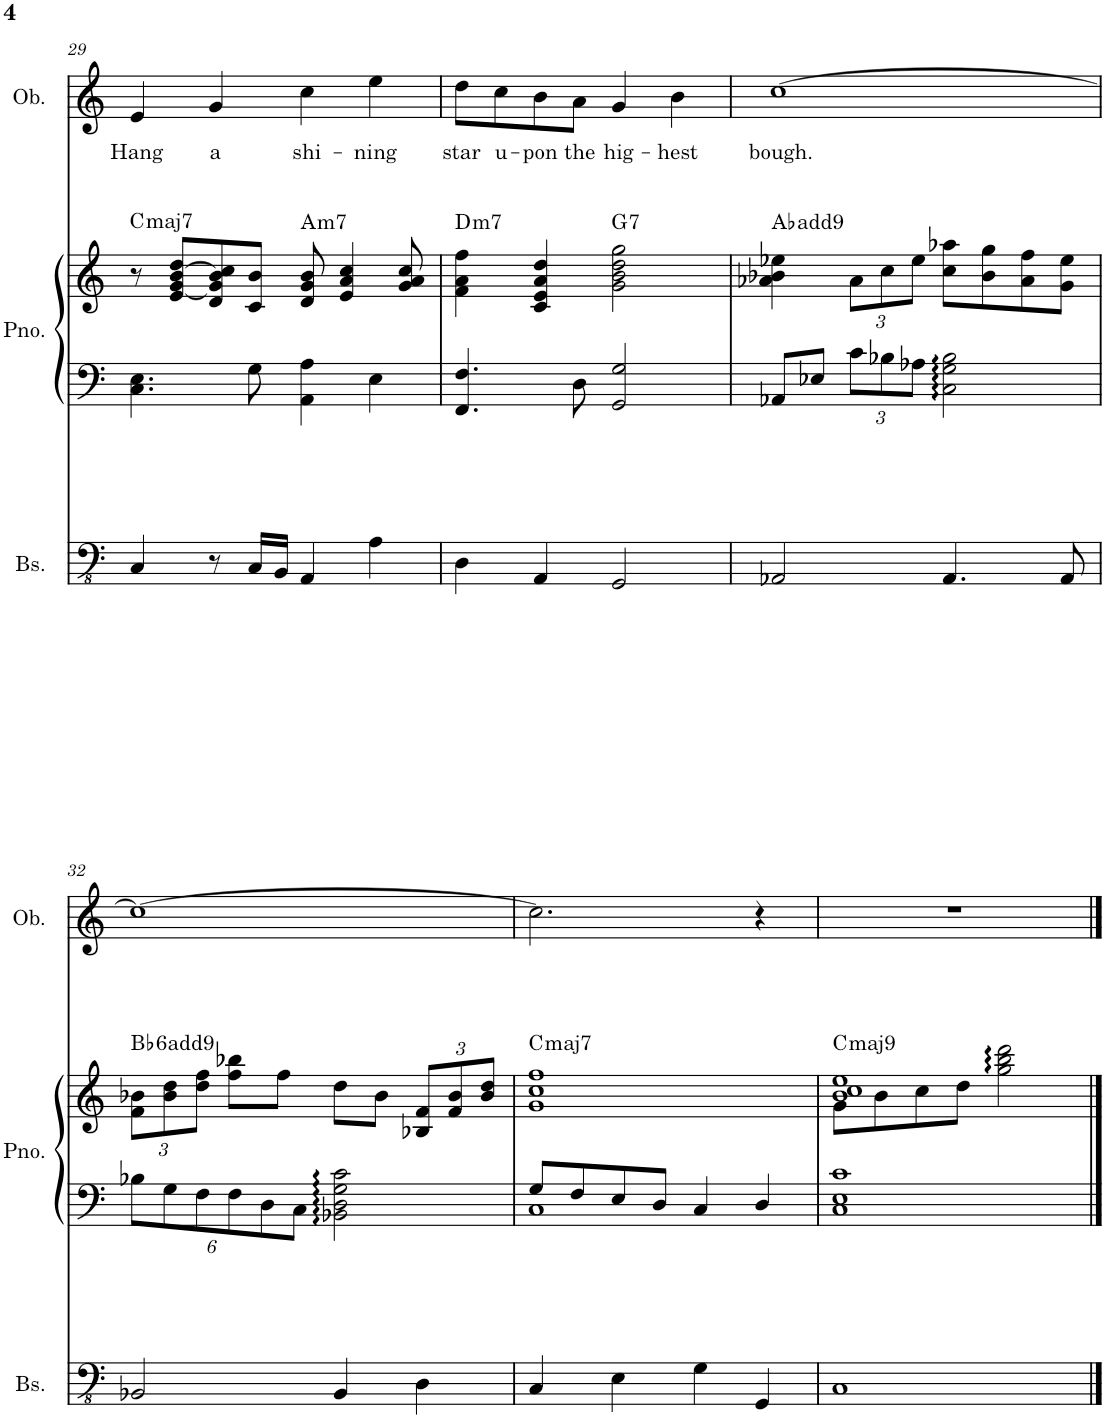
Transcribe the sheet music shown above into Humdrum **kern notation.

**kern	**kern	**kern	**harte	**kern	**text
*part3	*part2	*part2	*part2	*part1	*part1
*staff4	*staff3	*staff2	*	*staff1	*staff1
*I"Bajo	*I"Piano	*	*	*I"Oboe	*
*	*I'Pno.	*	*	*I'Ob.	*
!!LO:PB:g=z
*clefFv4	*clefF4	*clefG2	*	*clefG2	*
*k[]	*k[]	*k[]	*	*k[]	*
*M4/4	*M4/4	*M4/4	*	*M4/4	*
=29	=29	=29	=29	=29	=29
!	!	!	!LO:H:kt=maj7	!	!LO:LY:b
4C/	4.C\ 4.E\	8r	C:maj7	4e/	Hang
.	.	8e/ [8g/ [8b/ 8dd/L	.	.	.
!	!	!	!	!	!LO:LY:b
8r	.	8d/ 8g/] 8b/] 8cc/	.	4g/	a
16C/LL	8G\	8c/ 8b/J	.	.	.
16BB/JJ	.	.	.	.	.
!	!	!	!LO:H:kt=m7	!	!LO:LY:b
4AA/	4AA\ 4A\	8d/ 8g/ 8b/	A:min7	4cc\	shi-
.	.	4e/ 4a/ 4cc/	.	.	.
!	!	!	!	!	!LO:LY:b
4A\	4E\	.	.	4ee\	-ning
.	.	8g/ 8a/ 8cc/	.	.	.
=30	=30	=30	=30	=30	=30
!	!	!	!LO:H:kt=m7	!	!LO:LY:b
4D\	4.FF/ 4.F/	4f\ 4a\ 4ff\	D:min7	8dd\L	star
!	!	!	!	!	!LO:LY:b
.	.	.	.	8cc\	u-
!	!	!	!	!	!LO:LY:b
4AA/	.	4c/ 4e/ 4a/ 4dd/	.	8b\	-pon
!	!	!	!	!	!LO:LY:b
.	8D\	.	.	8a\J	the
!	!	!	!LO:H:kt=7	!	!LO:LY:b
2GG/	2GG/ 2G/	2g\ 2b\ 2dd\ 2gg\	G:7	4g/	hig-
!	!	!	!	!	!LO:LY:b
.	.	.	.	4b\	-hest
=31	=31	=31	=31	=31	=31
!	!	!	!	!	!LO:LY:b
2AA-X/	8AA-X/L	4a-X\ 4b-X\ 4ee-X\	Ab:maj(9)	[1cc	bough.
.	8E-X/J	.	.	.	.
*	*Xbrackettup	*Xbrackettup	*	*	*
.	12c\L	12a-\L	.	.	.
.	12B-X\	12cc\	.	.	.
.	12A-X\J	12ee-\J	.	.	.
4.AA-/	2C\ 2G\ 2B-\	8cc\ 8aa-X\L	.	.	.
.	.	8b-\ 8gg\	.	.	.
.	.	8a-\ 8ff\	.	.	.
8AA-/	.	8g\ 8ee-\J	.	.	.
!!LO:LB:g=z
=32	=32	=32	=32	=32	=32
!	!	!	!LO:H:kt=6	!	!
2BB-X/	12B-X\L	12f\ 12b-X\L	Bb:maj6(9)	1cc_	.
.	12G\	12b-\ 12dd\	.	.	.
.	12F\	12dd\ 12ff\J	.	.	.
.	12F\	8ff\ 8bb-X\L	.	.	.
.	12D\	.	.	.	.
.	.	8ff\J	.	.	.
.	12C\J	.	.	.	.
4BB-/	2BB-X\ 2D\ 2G\ 2c\	8dd\L	.	.	.
.	.	8b-\J	.	.	.
4D\	.	12B-X/ 12f/L	.	.	.
.	.	12f/ 12b-/	.	.	.
.	.	12b-/ 12dd/J	.	.	.
=33	=33	=33	=33	=33	=33
*	*^	*	*	*	*
!	!	!	!	!LO:H:kt=maj7	!	!
4C/	8G/L	1C	1g 1cc 1ff	C:maj7	2.cc\]	.
.	8F/	.	.	.	.	.
4E\	8E/	.	.	.	.	.
.	8D/J	.	.	.	.	.
4G\	4C/	.	.	.	.	.
4GG/	4D/	.	.	.	4r	.
*	*v	*v	*	*	*	*
=34	=34	=34	=34	=34	=34
*	*	*^	*	*	*
!	!	!	!	!LO:H:kt=maj9	!	!
1C	1C 1E 1c	1b 1cc 1ee	8g\L	C:maj9	1r	.
.	.	.	8b\	.	.	.
.	.	.	8cc\	.	.	.
.	.	.	8dd\J	.	.	.
.	.	.	2gg\;< 2bb\;< 2ddd\;<	.	.	.
*	*	*v	*v	*	*	*
==	==	==	==	==	==
*-	*-	*-	*-	*-	*-
